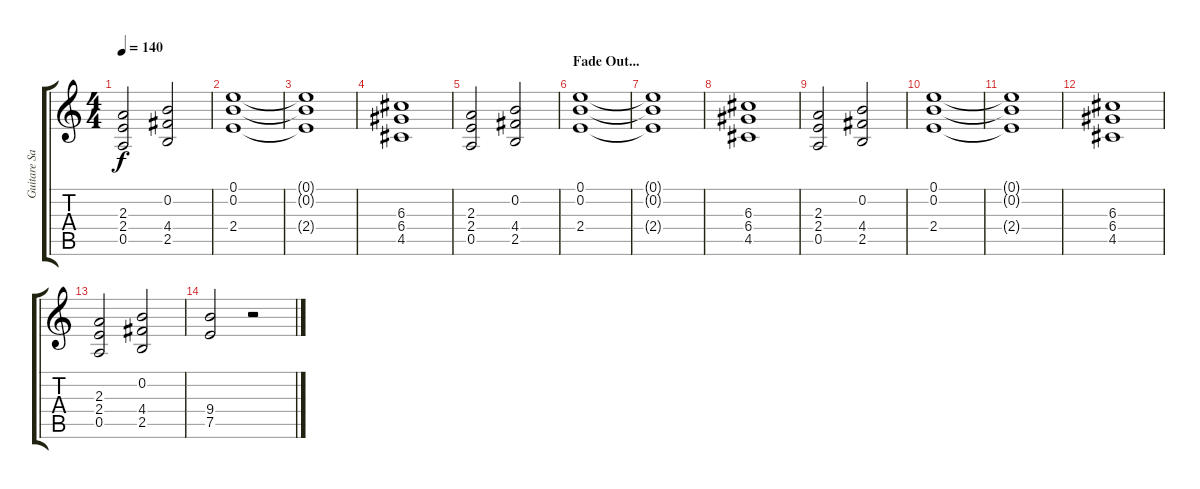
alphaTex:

\track ("Guitare Satu" "Guitare Sa") {instrument distortionguitar}
\staff {score tabs}
\tuning (E4 B3 G3 D3 A2 E2) {hide}
\ts (4 4)
\tempo 140
\clef g2
\ks c
(2.3 2.4 0.5).2{dy f} (0.2 4.4 2.5).2 |
(0.1 0.2 2.4).1 |
(0.1{t} 0.2{t} 2.4{t}).1 |
(6.3 6.4 4.5).1 |
(2.3 2.4 0.5).2 (0.2 4.4 2.5).2 |
\section ("" "Fade Out...")
(0.1 0.2 2.4).1 |
(0.1{t} 0.2{t} 2.4{t}).1 |
(6.3 6.4 4.5).1 |
(2.3 2.4 0.5).2 (0.2 4.4 2.5).2 |
(0.1 0.2 2.4).1 |
(0.1{t} 0.2{t} 2.4{t}).1 |
(6.3 6.4 4.5).1 |
(2.3 2.4 0.5).2 (0.2 4.4 2.5).2 |
(9.4 7.5).2 r.2
